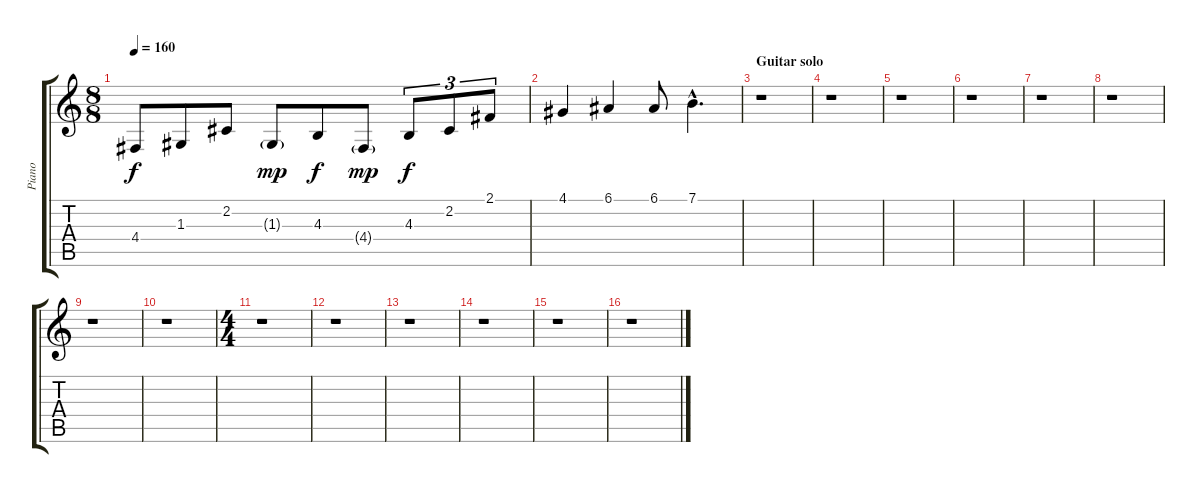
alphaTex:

\track ("Piano" "Piano") {instrument acousticgrandpiano}
\staff {score tabs}
\tuning (E4 B3 G3 D3 A2 E2) {hide}
\ts (8 8)
\tempo 160
\clef g2
\ks c
4.4.8{dy f} 1.3.8 2.2.8 1.3{g}.8{dy mp} 4.3.8{dy f} 4.4{g}.8{dy mp} 4.3.8{tu (3 2) dy f} 2.2.8{tu (3 2)} 2.1.8{tu (3 2)} |
4.1.4 6.1.4 6.1.8 7.1{hac}.4{d} |
\section ("" "Guitar solo")
r.1 |
r.1 |
r.1 |
r.1 |
r.1 |
r.1 |
r.1 |
r.1 |
\ts (4 4)
r.1 |
r.1 |
r.1 |
r.1 |
r.1 |
r.1
